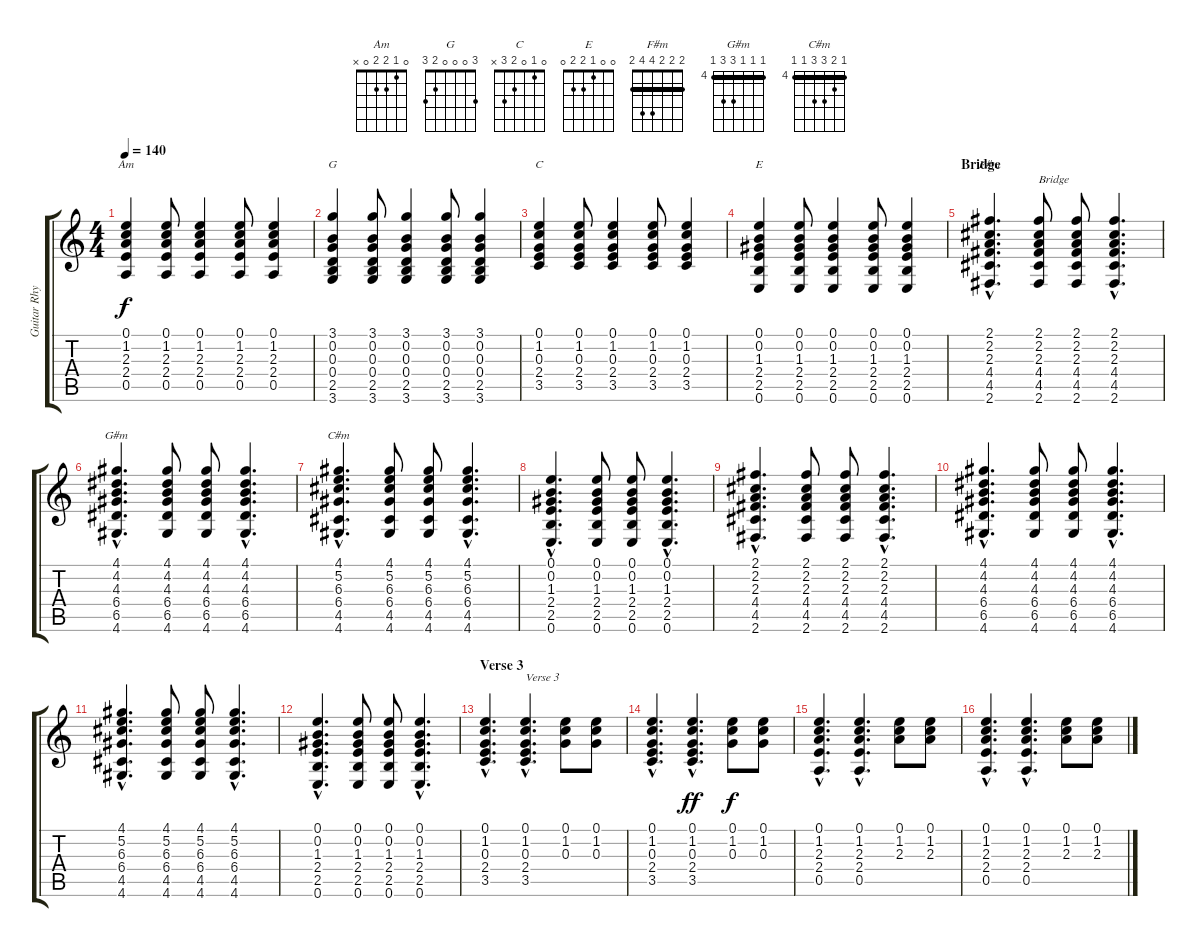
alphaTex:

\track ("Guitar Rhythm" "Guitar Rhy") {instrument acousticguitarnylon}
\staff {score tabs}
\tuning (E4 B3 G3 D3 A2 E2) {hide}
\chord ("Am" 0 1 2 2 0 x)
\chord ("G" 3 0 0 0 2 3)
\chord ("C" 0 1 0 2 3 x)
\chord ("E" 0 0 1 2 2 0)
\chord ("F#m" 2 2 2 4 4 2) {barre 2}
\chord ("G#m" 4 4 4 6 6 4) {firstfret 4 barre 4}
\chord ("C#m" 4 5 6 6 4 4) {firstfret 4 barre 4}
\ts (4 4)
\tempo 140
\clef g2
\ks c
(0.1 1.2 2.3 2.4 0.5).4{ch "Am" dy f} (0.1 1.2 2.3 2.4 0.5).8 (0.1 1.2 2.3 2.4 0.5).4 (0.1 1.2 2.3 2.4 0.5).8 (0.1 1.2 2.3 2.4 0.5).4 |
(3.1 0.2 0.3 0.4 2.5 3.6).4{ch "G"} (3.1 0.2 0.3 0.4 2.5 3.6).8 (3.1 0.2 0.3 0.4 2.5 3.6).4 (3.1 0.2 0.3 0.4 2.5 3.6).8 (3.1 0.2 0.3 0.4 2.5 3.6).4 |
(0.1 1.2 0.3 2.4 3.5).4{ch "C"} (0.1 1.2 0.3 2.4 3.5).8 (0.1 1.2 0.3 2.4 3.5).4 (0.1 1.2 0.3 2.4 3.5).8 (0.1 1.2 0.3 2.4 3.5).4 |
(0.1 0.2 1.3 2.4 2.5 0.6).4{ch "E"} (0.1 0.2 1.3 2.4 2.5 0.6).8 (0.1 0.2 1.3 2.4 2.5 0.6).4 (0.1 0.2 1.3 2.4 2.5 0.6).8 (0.1 0.2 1.3 2.4 2.5 0.6).4 |
\section ("" "Bridge")
(2.1{hac} 2.2{hac} 2.3{hac} 4.4{hac} 4.5{hac} 2.6{hac}).4{d ch "F#m" volume 12} (2.1 2.2 2.3 4.4 4.5 2.6).8{txt "Bridge"} (2.1 2.2 2.3 4.4 4.5 2.6).8 (2.1{hac} 2.2{hac} 2.3{hac} 4.4{hac} 4.5{hac} 2.6{hac}).4{d} |
(4.1{hac} 4.2{hac} 4.3{hac} 6.4{hac} 6.5{hac} 4.6{hac}).4{d ch "G#m"} (4.1 4.2 4.3 6.4 6.5 4.6).8 (4.1 4.2 4.3 6.4 6.5 4.6).8 (4.1{hac} 4.2{hac} 4.3{hac} 6.4{hac} 6.5{hac} 4.6{hac}).4{d} |
(4.1{hac} 5.2{hac} 6.3{hac} 6.4{hac} 4.5{hac} 4.6{hac}).4{d ch "C#m"} (4.1 5.2 6.3 6.4 4.5 4.6).8 (4.1 5.2 6.3 6.4 4.5 4.6).8 (4.1{hac} 5.2{hac} 6.3{hac} 6.4{hac} 4.5{hac} 4.6{hac}).4{d} |
(0.1{hac} 0.2{hac} 1.3{hac} 2.4{hac} 2.5{hac} 0.6{hac}).4{d} (0.1 0.2 1.3 2.4 2.5 0.6).8 (0.1 0.2 1.3 2.4 2.5 0.6).8 (0.1{hac} 0.2{hac} 1.3{hac} 2.4{hac} 2.5{hac} 0.6{hac}).4{d} |
(2.1{hac} 2.2{hac} 2.3{hac} 4.4{hac} 4.5{hac} 2.6{hac}).4{d} (2.1 2.2 2.3 4.4 4.5 2.6).8 (2.1 2.2 2.3 4.4 4.5 2.6).8 (2.1{hac} 2.2{hac} 2.3{hac} 4.4{hac} 4.5{hac} 2.6{hac}).4{d} |
(4.1{hac} 4.2{hac} 4.3{hac} 6.4{hac} 6.5{hac} 4.6{hac}).4{d} (4.1 4.2 4.3 6.4 6.5 4.6).8 (4.1 4.2 4.3 6.4 6.5 4.6).8 (4.1{hac} 4.2{hac} 4.3{hac} 6.4{hac} 6.5{hac} 4.6{hac}).4{d} |
(4.1{hac} 5.2{hac} 6.3{hac} 6.4{hac} 4.5{hac} 4.6{hac}).4{d} (4.1 5.2 6.3 6.4 4.5 4.6).8 (4.1 5.2 6.3 6.4 4.5 4.6).8 (4.1{hac} 5.2{hac} 6.3{hac} 6.4{hac} 4.5{hac} 4.6{hac}).4{d} |
(0.1{hac} 0.2{hac} 1.3{hac} 2.4{hac} 2.5{hac} 0.6{hac}).4{d} (0.1 0.2 1.3 2.4 2.5 0.6).8 (0.1 0.2 1.3 2.4 2.5 0.6).8 (0.1{hac} 0.2{hac} 1.3{hac} 2.4{hac} 2.5{hac} 0.6{hac}).4{d} |
\section ("" "Verse 3")
(0.1{hac} 1.2{hac} 0.3{hac} 2.4{hac} 3.5{hac}).4{d} (0.1{hac} 1.2{hac} 0.3{hac} 2.4{hac} 3.5{hac}).4{d txt "Verse 3"} (0.1 1.2 0.3).8 (0.1 1.2 0.3).8 |
(0.1{hac} 1.2{hac} 0.3{hac} 2.4{hac} 3.5{hac}).4{d} (0.1{hac} 1.2{hac} 0.3{hac} 2.4{hac} 3.5{hac}).4{d dy ff} (0.1 1.2 0.3).8{dy f} (0.1 1.2 0.3).8 |
(0.1{hac} 1.2{hac} 2.3{hac} 2.4{hac} 0.5{hac}).4{d} (0.1{hac} 1.2{hac} 2.3{hac} 2.4{hac} 0.5{hac}).4{d} (0.1 1.2 2.3).8 (0.1 1.2 2.3).8 |
(0.1{hac} 1.2{hac} 2.3{hac} 2.4{hac} 0.5{hac}).4{d} (0.1{hac} 1.2{hac} 2.3{hac} 2.4{hac} 0.5{hac}).4{d} (0.1 1.2 2.3).8 (0.1 1.2 2.3).8
